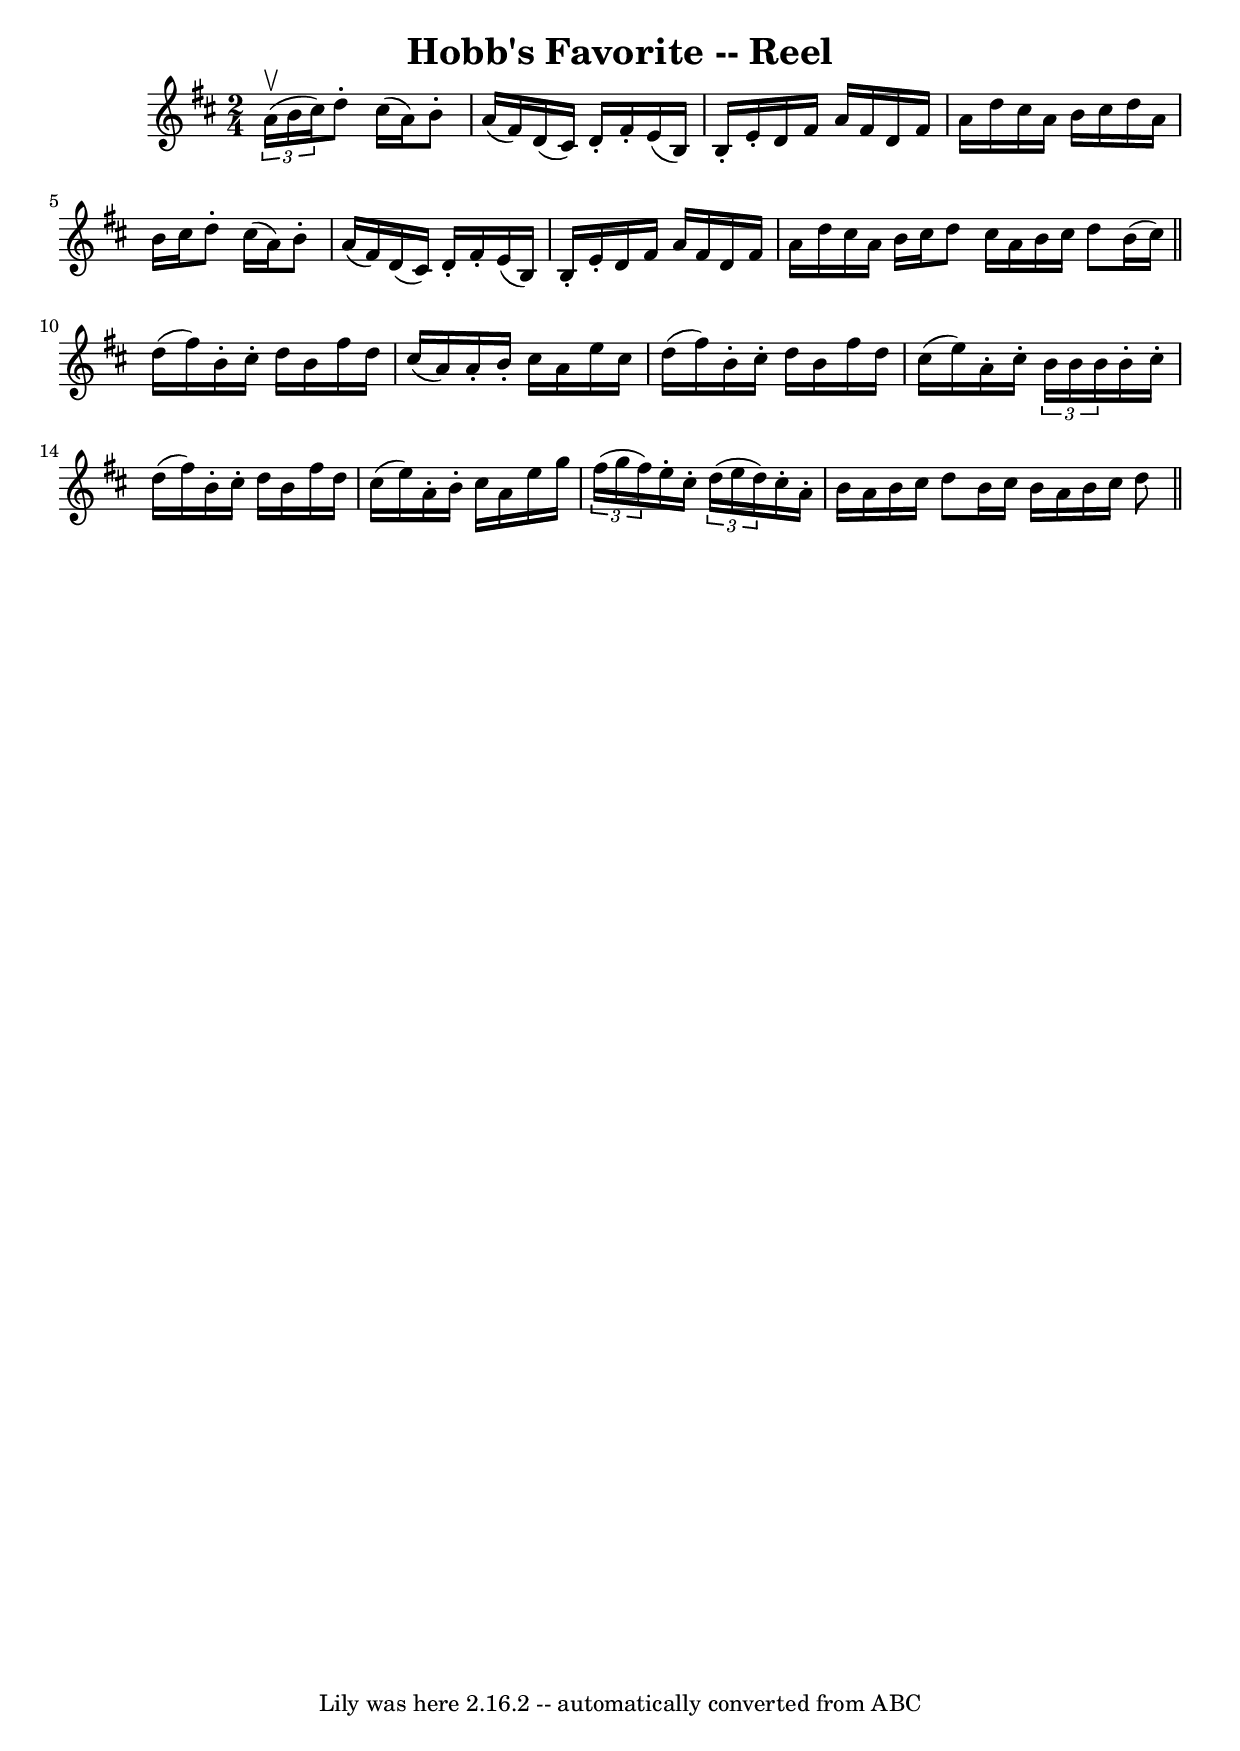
\version "2.16.2"
\include "Mammoth.ily"
\header {
  %% book = "Ryan's Mammoth Collection"
  crossRefNumber = "1"
  footnotes = ""
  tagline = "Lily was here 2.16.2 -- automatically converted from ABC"
  title = "Hobb's Favorite -- Reel"

}
voicedefault =  {


  \time 2/4 
  \key d \major
  \times 2/3 { a'16^\upbow(b'16 cis''16) 
	     } 
  |
  d''8-. cis''16 (a'16) b'8-. a'16 (fis'16) 
  |
  d'16 (cis'16) d'16-. fis'16-. e'16 (b16) b16-. e'16-. |
  d'16 fis'16 a'16 fis'16 d'16 fis'16    
  a'16 d''16  |
  cis''16 a'16 b'16 cis''16 d''16 a'16   
  b'16 cis''16  |
  d''8-. cis''16 (a'16) b'8-. a'16 (
  fis'16) |
  d'16 (cis'16) d'16-. fis'16-. e'16 (
  b16) b16-. e'16-. |
  d'16 fis'16 a'16 fis'16 d'16  
  fis'16 a'16 d''16  |
  cis''16 a'16 b'16 cis''16    
  d''8  \bar ":|" cis''16 a'16 b'16 cis''16 d''8 b'16 (
  cis''16) \bar "||" d''16 (fis''16) b'16-. cis''16-. d''16  
  b'16 fis''16 d''16  |
  cis''16 (a'16) a'16-. b'16-. 
  cis''16 a'16 e''16 cis''16  |
  d''16 (fis''16) b'16-. cis''16-. d''16 b'16 fis''16 d''16  |
  cis''16 (
  e''16) a'16-. cis''16-.   \times 2/3 { b'16 b'16 b'16  
					 }   
  b'16-. cis''16-. |
  d''16 (fis''16) b'16-. cis''16-.  
  d''16 b'16 fis''16 d''16  |
  cis''16 (e''16) a'16-.  
  b'16-. cis''16 a'16 e''16 g''16  |
  \times 2/3 { fis''16 
	       (g''16 fis''16) 
	     } e''16-. cis''16-.   \times 2/3 { d''16 (
						  e''16 d''16) 
						} cis''16-. a'16-. |
  b'16 a'16 b'16    
  cis''16 d''8 b'16 cis''16  \bar ":|" b'16 a'16 b'16 cis''16 
  d''8  \bar "||"   

}

\score{
  <<

    \context Staff="default"
    {
      \voicedefault 
      
    }

  >>
  \layout {
    
  }
  \midi {
  }

}
